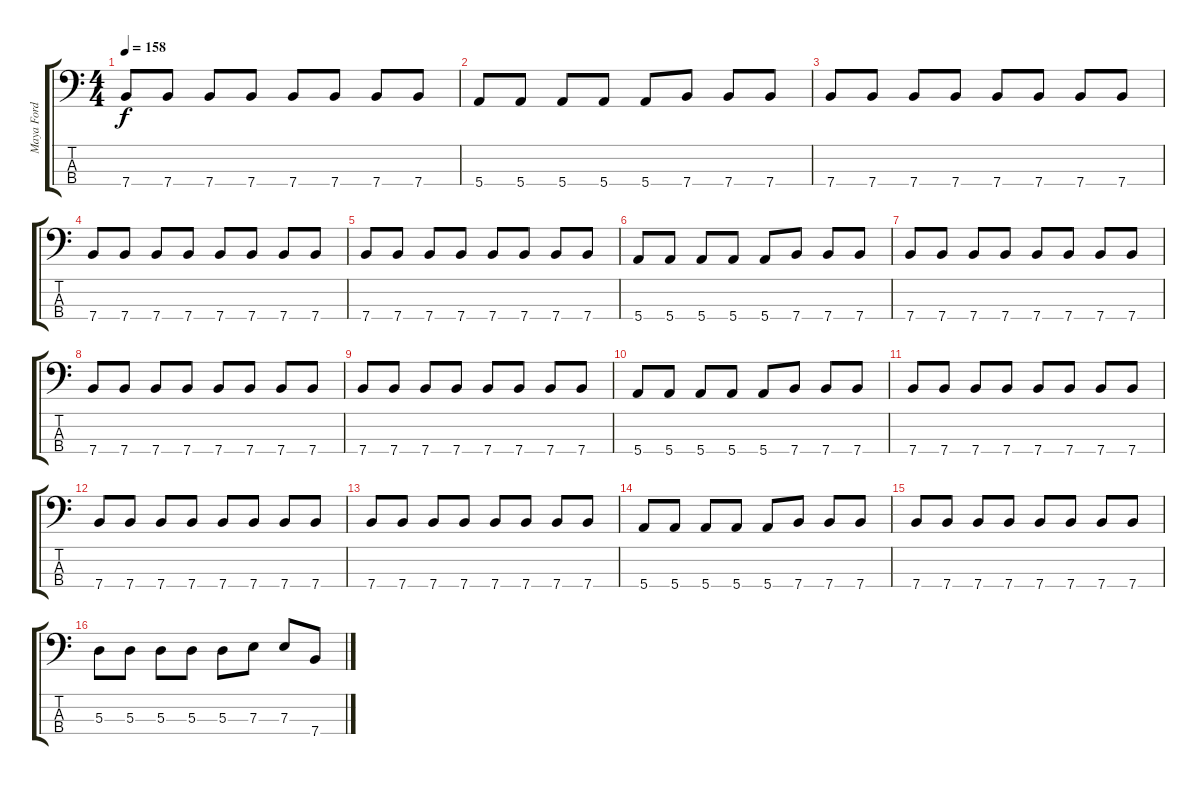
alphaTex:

\track ("Maya Ford" "Maya Ford") {instrument electricbassfinger}
\staff {score tabs}
\tuning (G2 D2 A1 E1) {hide}
\ts (4 4)
\tempo 158
\clef f4
\ks c
7.4.8{dy f} 7.4.8 7.4.8 7.4.8 7.4.8 7.4.8 7.4.8 7.4.8 |
5.4.8 5.4.8 5.4.8 5.4.8 5.4.8 7.4.8 7.4.8 7.4.8 |
7.4.8 7.4.8 7.4.8 7.4.8 7.4.8 7.4.8 7.4.8 7.4.8 |
7.4.8 7.4.8 7.4.8 7.4.8 7.4.8 7.4.8 7.4.8 7.4.8 |
7.4.8 7.4.8 7.4.8 7.4.8 7.4.8 7.4.8 7.4.8 7.4.8 |
5.4.8 5.4.8 5.4.8 5.4.8 5.4.8 7.4.8 7.4.8 7.4.8 |
7.4.8 7.4.8 7.4.8 7.4.8 7.4.8 7.4.8 7.4.8 7.4.8 |
7.4.8 7.4.8 7.4.8 7.4.8 7.4.8 7.4.8 7.4.8 7.4.8 |
7.4.8 7.4.8 7.4.8 7.4.8 7.4.8 7.4.8 7.4.8 7.4.8 |
5.4.8 5.4.8 5.4.8 5.4.8 5.4.8 7.4.8 7.4.8 7.4.8 |
7.4.8 7.4.8 7.4.8 7.4.8 7.4.8 7.4.8 7.4.8 7.4.8 |
7.4.8 7.4.8 7.4.8 7.4.8 7.4.8 7.4.8 7.4.8 7.4.8 |
7.4.8 7.4.8 7.4.8 7.4.8 7.4.8 7.4.8 7.4.8 7.4.8 |
5.4.8 5.4.8 5.4.8 5.4.8 5.4.8 7.4.8 7.4.8 7.4.8 |
7.4.8 7.4.8 7.4.8 7.4.8 7.4.8 7.4.8 7.4.8 7.4.8 |
5.3.8 5.3.8 5.3.8 5.3.8 5.3.8 7.3.8 7.3.8 7.4.8
